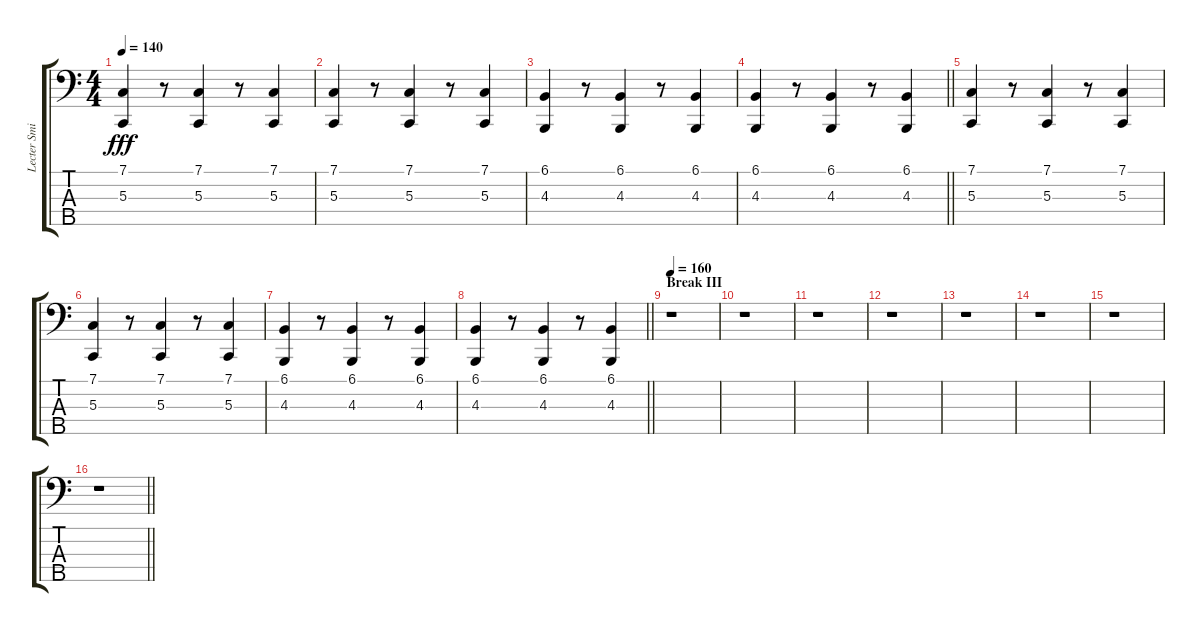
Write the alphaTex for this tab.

\track ("Lecter Smith" "Lecter Smi") {instrument stringensemble1}
\staff {score tabs}
\tuning (F2 C2 G1 D1 A0) {hide}
\ts (4 4)
\tempo 140
\clef f4
\ks c
(7.1 5.3).4{dy fff} r.8 (7.1 5.3).4 r.8 (7.1 5.3).4 |
(7.1 5.3).4 r.8 (7.1 5.3).4 r.8 (7.1 5.3).4 |
(6.1 4.3).4 r.8 (6.1 4.3).4 r.8 (6.1 4.3).4 |
\barLineRight lightlight
(6.1 4.3).4 r.8 (6.1 4.3).4 r.8 (6.1 4.3).4 |
(7.1 5.3).4 r.8 (7.1 5.3).4 r.8 (7.1 5.3).4 |
(7.1 5.3).4 r.8 (7.1 5.3).4 r.8 (7.1 5.3).4 |
(6.1 4.3).4 r.8 (6.1 4.3).4 r.8 (6.1 4.3).4 |
\barLineRight lightlight
(6.1 4.3).4 r.8 (6.1 4.3).4 r.8 (6.1 4.3).4 |
\section ("" "Break III")
\tempo 160
r.1 |
r.1 |
r.1 |
r.1 |
r.1 |
r.1 |
r.1 |
\barLineRight lightlight
r.1
